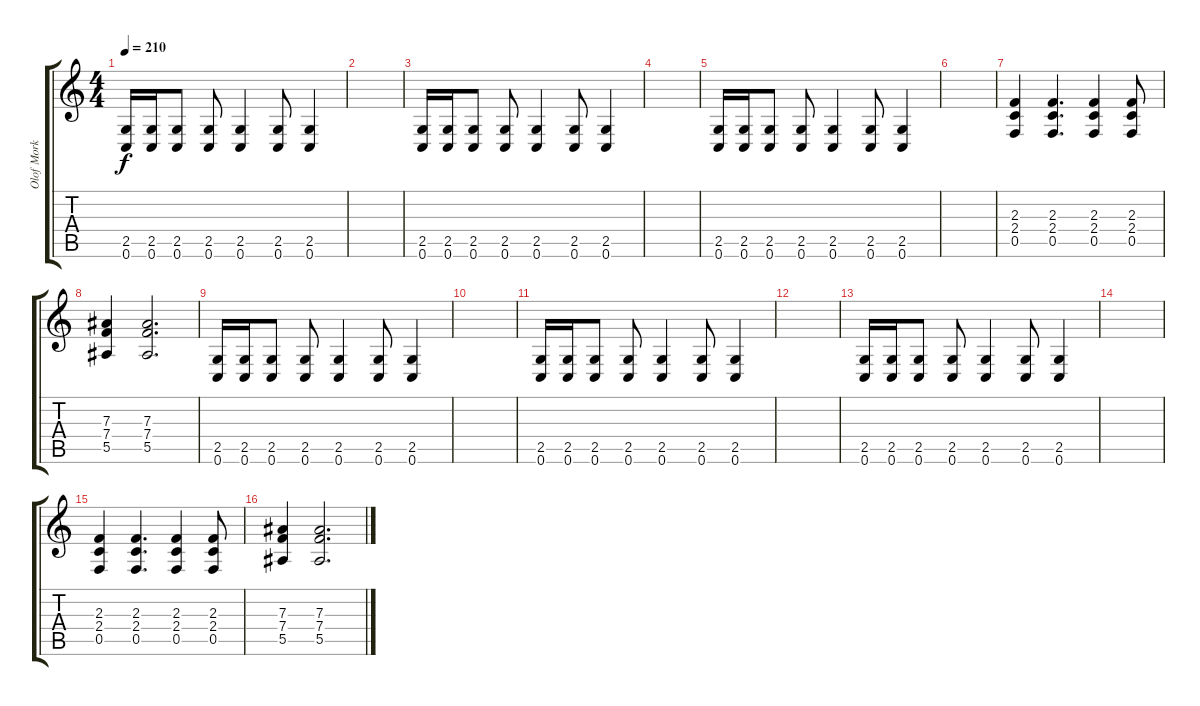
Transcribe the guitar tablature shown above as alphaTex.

\track ("Olof Mork" "Olof Mork") {instrument distortionguitar}
\staff {score tabs}
\tuning (C4 G3 Eb3 Bb2 F2 C2) {hide}
\ts (4 4)
\tempo 210
\clef g2
\ks c
(2.5 0.6).16{dy f} (2.5 0.6).16 (2.5 0.6).8 (2.5 0.6).8 (2.5 0.6).4 (2.5 0.6).8 (2.5 0.6).4 |
|
(2.5 0.6).16 (2.5 0.6).16 (2.5 0.6).8 (2.5 0.6).8 (2.5 0.6).4 (2.5 0.6).8 (2.5 0.6).4 |
|
(2.5 0.6).16 (2.5 0.6).16 (2.5 0.6).8 (2.5 0.6).8 (2.5 0.6).4 (2.5 0.6).8 (2.5 0.6).4 |
|
(2.3 2.4 0.5).4 (2.3 2.4 0.5).4{d} (2.3 2.4 0.5).4 (2.3 2.4 0.5).8 |
(7.3 7.4 5.5).4 (7.3 7.4 5.5).2{d} |
(2.5 0.6).16 (2.5 0.6).16 (2.5 0.6).8 (2.5 0.6).8 (2.5 0.6).4 (2.5 0.6).8 (2.5 0.6).4 |
|
(2.5 0.6).16 (2.5 0.6).16 (2.5 0.6).8 (2.5 0.6).8 (2.5 0.6).4 (2.5 0.6).8 (2.5 0.6).4 |
|
(2.5 0.6).16 (2.5 0.6).16 (2.5 0.6).8 (2.5 0.6).8 (2.5 0.6).4 (2.5 0.6).8 (2.5 0.6).4 |
|
(2.3 2.4 0.5).4 (2.3 2.4 0.5).4{d} (2.3 2.4 0.5).4 (2.3 2.4 0.5).8 |
(7.3 7.4 5.5).4 (7.3 7.4 5.5).2{d}
